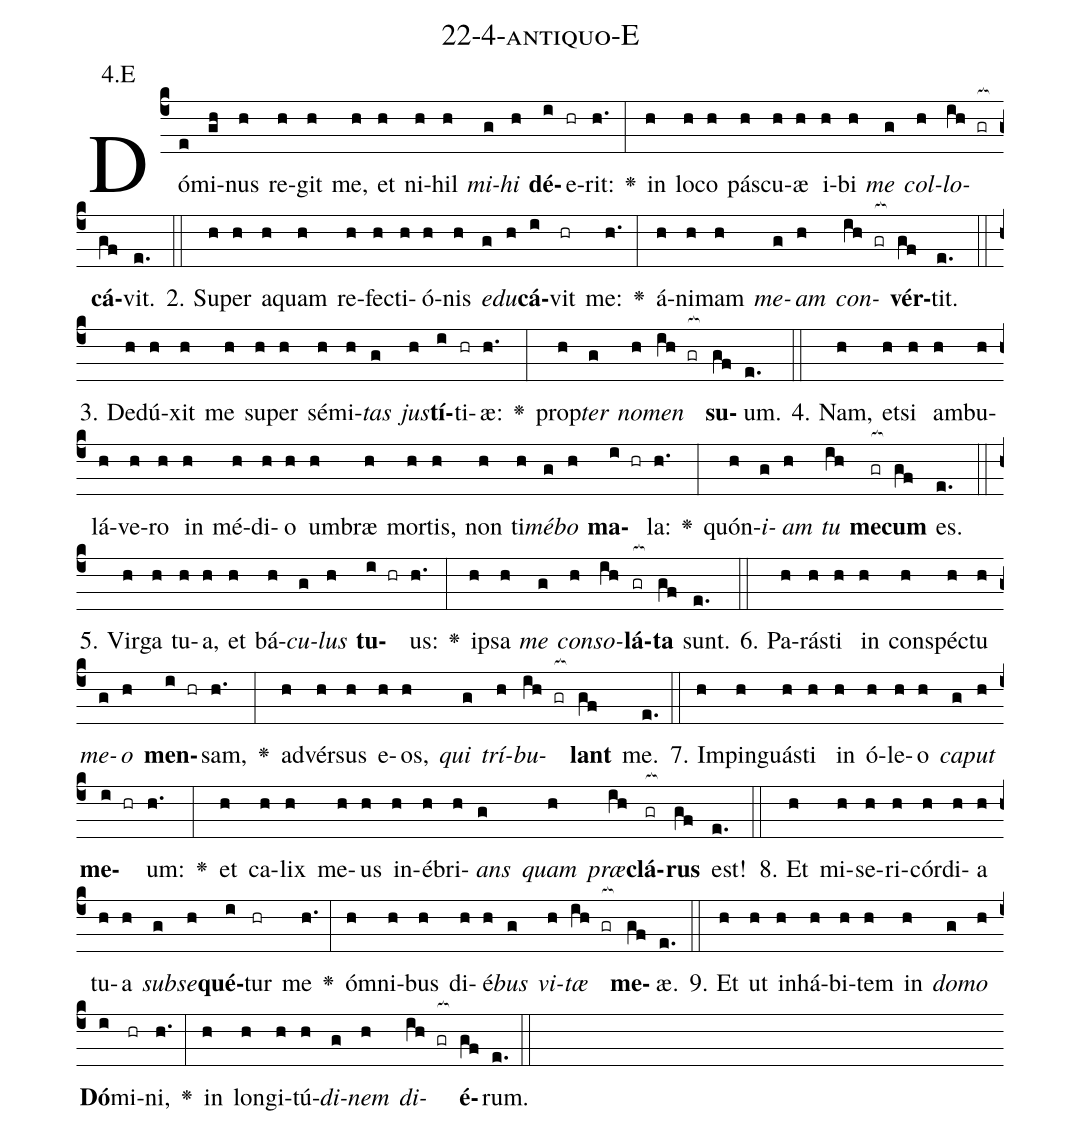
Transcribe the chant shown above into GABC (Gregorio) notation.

name: 22-4-antiquo-E;
annotation: 4.E;
%%
(c4)Dó(e)mi(gh)nus(h) re(h)git(h) me,(h) et(h) ni(h)hil(h) <i>mi</i>(g)<i>hi</i>(h) <b>dé</b>(i)e(hr)rit:(h.) <v>\greheightstar</v>(:) in(h) lo(h)co(h) pás(h)cu(h)æ(h) i(h)bi(h) <i>me</i>(g) <i>col</i>(h)<i>lo</i>(ih gr[ocb:1{])<b>cá</b>(gf[ocb:0}])vit.(e.) (::)
2. Su(h)per(h) a(h)quam(h) re(h)fec(h)ti(h)ó(h)nis(h) <i>e</i>(g)<i>du</i>(h)<b>cá</b>(i)vit(hr) me:(h.) <v>\greheightstar</v>(:) á(h)ni(h)mam(h) <i>me</i>(g)<i>am</i>(h) <i>con</i>(ih gr[ocb:1{])<b>vér</b>(gf[ocb:0}])tit.(e.) (::)
3. De(h)dú(h)xit(h) me(h) su(h)per(h) sé(h)mi(h)<i>tas</i>(g) <i>jus</i>(h)<b>tí</b>(i)ti(hr)æ:(h.) <v>\greheightstar</v>(:) prop(h)<i>ter</i>(g) <i>no</i>(h)<i>men</i>(ih gr[ocb:1{]) <b>su</b>(gf[ocb:0}])um.(e.) (::)
4. Nam,(h) et(h)si(h) am(h)bu(h)lá(h)ve(h)ro(h) in(h) mé(h)di(h)o(h) um(h)bræ(h) mor(h)tis,(h) non(h) ti(h)<i>mé</i>(g)<i>bo</i>(h) <b>ma</b>(i hr)la:(h.) <v>\greheightstar</v>(:) quón(h)<i>i</i>(g)<i>am</i>(h) <i>tu</i>(ih) <b>me</b>(gr[ocb:1{])<b>cum</b>(gf[ocb:0}]) es.(e.) (::)
5. Vir(h)ga(h) tu(h)a,(h) et(h) bá(h)<i>cu</i>(g)<i>lus</i>(h) <b>tu</b>(i hr)us:(h.) <v>\greheightstar</v>(:) ip(h)sa(h) <i>me</i>(g) <i>con</i>(h)<i>so</i>(ih)<b>lá</b>(gr[ocb:1{])<b>ta</b>(gf[ocb:0}]) sunt.(e.) (::)
6. Pa(h)rás(h)ti(h) in(h) con(h)spéc(h)tu(h) <i>me</i>(g)<i>o</i>(h) <b>men</b>(i hr)sam,(h.) <v>\greheightstar</v>(:) ad(h)vér(h)sus(h) e(h)os,(h) <i>qui</i>(g) <i>trí</i>(h)<i>bu</i>(ih gr[ocb:1{])<b>lant</b>(gf[ocb:0}]) me.(e.) (::)
7. Im(h)pin(h)guás(h)ti(h) in(h) ó(h)le(h)o(h) <i>ca</i>(g)<i>put</i>(h) <b>me</b>(i hr)um:(h.) <v>\greheightstar</v>(:) et(h) ca(h)lix(h) me(h)us(h) in(h)é(h)bri(h)<i>ans</i>(g) <i>quam</i>(h) <i>præ</i>(ih)<b>clá</b>(gr[ocb:1{])<b>rus</b>(gf[ocb:0}]) est!(e.) (::)
8. Et(h) mi(h)se(h)ri(h)cór(h)di(h)a(h) tu(h)a(h) <i>sub</i>(g)<i>se</i>(h)<b>qué</b>(i)tur(hr) me(h.) <v>\greheightstar</v>(:) óm(h)ni(h)bus(h) di(h)é(h)<i>bus</i>(g) <i>vi</i>(h)<i>tæ</i>(ih gr[ocb:1{]) <b>me</b>(gf[ocb:0}])æ.(e.) (::)
9. Et(h) ut(h) in(h)há(h)bi(h)tem(h) in(h) <i>do</i>(g)<i>mo</i>(h) <b>Dó</b>(i)mi(hr)ni,(h.) <v>\greheightstar</v>(:) in(h) lon(h)gi(h)tú(h)<i>di</i>(g)<i>nem</i>(h) <i>di</i>(ih gr[ocb:1{])<b>é</b>(gf[ocb:0}])rum.(e.) (::)
